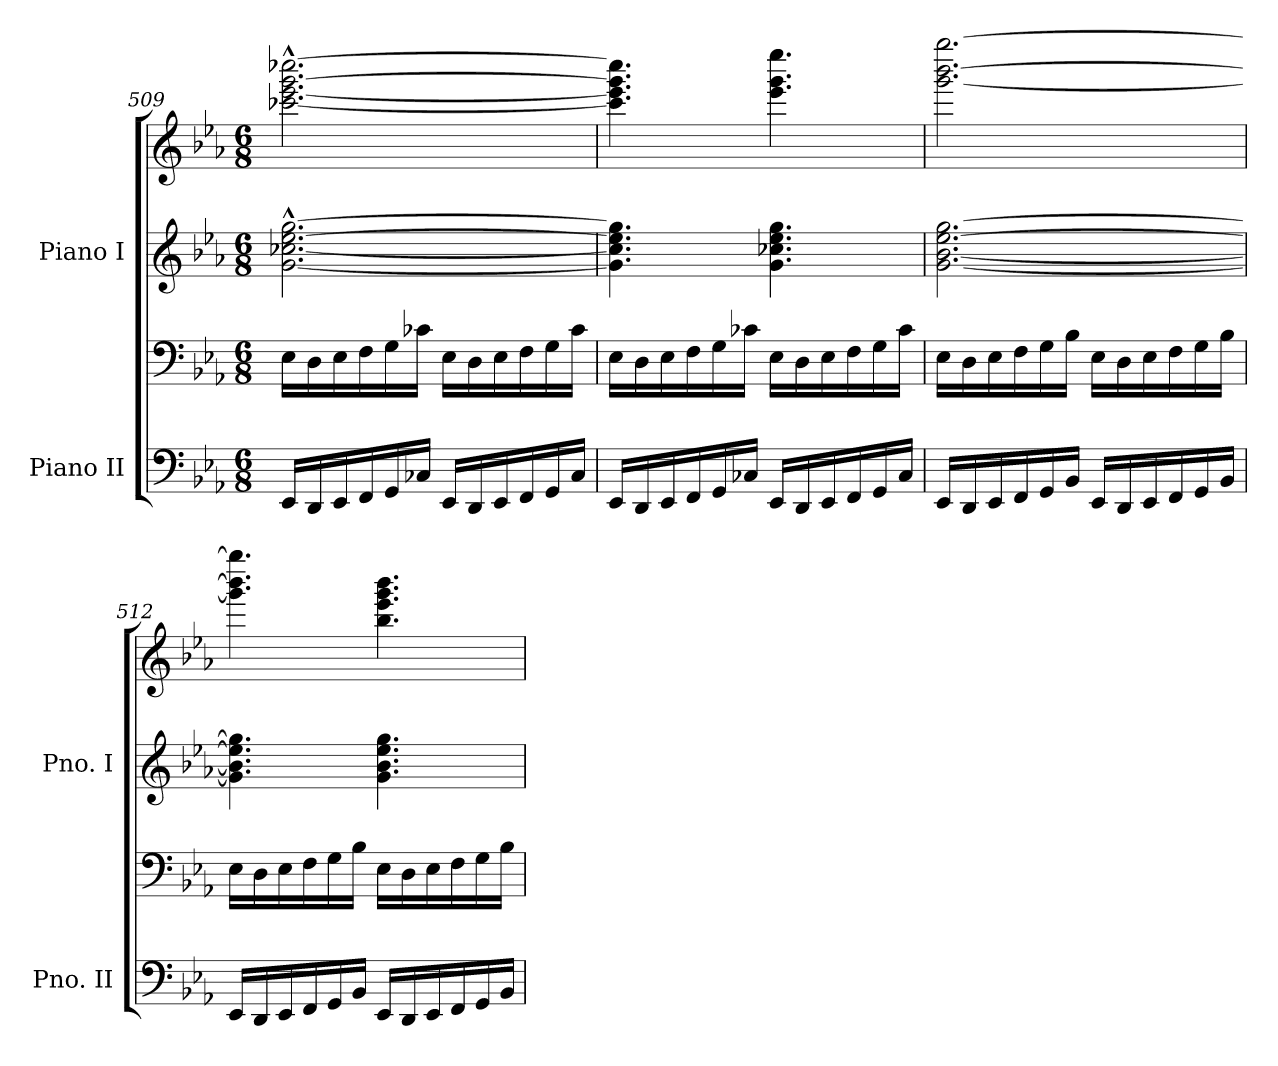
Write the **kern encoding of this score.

**kern	**kern	**kern	**kern
*part2	*part2	*part1	*part1
*staff4	*staff3	*staff2	*staff1
*I"Piano II	*	*I"Piano I	*
*I'Pno. II	*	*I'Pno. I	*
*clefF4	*clefF4	*clefG2	*clefG2
*k[b-e-a-]	*k[b-e-a-]	*k[b-e-a-]	*k[b-e-a-]
*M6/8	*M6/8	*M6/8	*M6/8
=509	=509	=509	=509
16EE-/LL	16E-\LL	[2.g\^^ [2.cc-X\^^ [2.ee-\^^ [2.gg\^^	[2.ccc-X\^^ [2.eee-\^^ [2.ggg\^^ [2.cccc-X\^^
16DD/	16D\	.	.
16EE-/	16E-\	.	.
16FF/	16F\	.	.
16GG/	16G\	.	.
16C-X/JJ	16c-X\JJ	.	.
16EE-/LL	16E-\LL	.	.
16DD/	16D\	.	.
16EE-/	16E-\	.	.
16FF/	16F\	.	.
16GG/	16G\	.	.
16C-/JJ	16c-\JJ	.	.
=510	=510	=510	=510
16EE-/LL	16E-\LL	4.g\] 4.cc-\] 4.ee-\] 4.gg\]	4.ccc-\] 4.eee-\] 4.ggg\] 4.cccc-\]
16DD/	16D\	.	.
16EE-/	16E-\	.	.
16FF/	16F\	.	.
16GG/	16G\	.	.
16C-X/JJ	16c-X\JJ	.	.
16EE-/LL	16E-\LL	4.g\ 4.cc-X\ 4.ee-\ 4.gg\	4.eee-\ 4.ggg\ 4.eeee-\
16DD/	16D\	.	.
16EE-/	16E-\	.	.
16FF/	16F\	.	.
16GG/	16G\	.	.
16C-/JJ	16c-\JJ	.	.
!!LO:LB:g=z
=511	=511	=511	=511
16EE-/LL	16E-\LL	[2.g\ [2.b-\ [2.ee-\ [2.gg\	[2.ggg\ [2.bbb-\ [2.gggg\
16DD/	16D\	.	.
16EE-/	16E-\	.	.
16FF/	16F\	.	.
16GG/	16G\	.	.
16BB-/JJ	16B-\JJ	.	.
16EE-/LL	16E-\LL	.	.
16DD/	16D\	.	.
16EE-/	16E-\	.	.
16FF/	16F\	.	.
16GG/	16G\	.	.
16BB-/JJ	16B-\JJ	.	.
=512	=512	=512	=512
16EE-/LL	16E-\LL	4.g\] 4.b-\] 4.ee-\] 4.gg\]	4.ggg\] 4.bbb-\] 4.gggg\]
16DD/	16D\	.	.
16EE-/	16E-\	.	.
16FF/	16F\	.	.
16GG/	16G\	.	.
16BB-/JJ	16B-\JJ	.	.
16EE-/LL	16E-\LL	4.g\ 4.b-\ 4.ee-\ 4.gg\	4.bb-\ 4.eee-\ 4.ggg\ 4.bbb-\
16DD/	16D\	.	.
16EE-/	16E-\	.	.
16FF/	16F\	.	.
16GG/	16G\	.	.
16BB-/JJ	16B-\JJ	.	.
=	=	=	=
*-	*-	*-	*-
